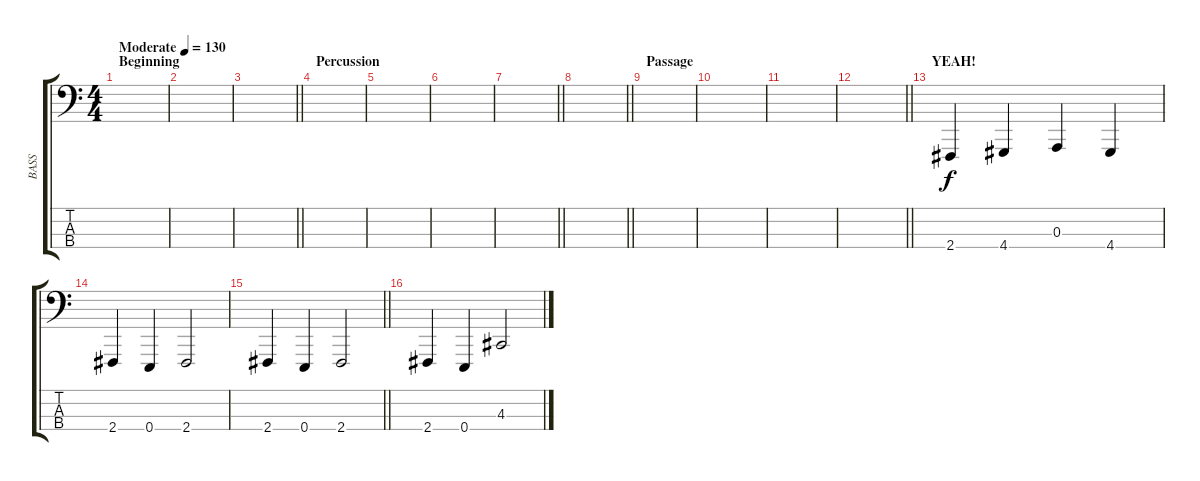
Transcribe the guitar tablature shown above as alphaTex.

\track ("BASS" "BASS") {instrument lead1square}
\staff {score tabs}
\tuning (G2 D2 A1 E1) {hide}
\ts (4 4)
\section ("" "Beginning")
\tempo (130 "Moderate")
\clef f4
\ks c
|
|
\barLineRight lightlight
|
\section ("" "Percussion")
|
|
|
\barLineRight lightlight
|
\barLineRight lightlight
|
\section ("" "Passage")
|
|
|
\barLineRight lightlight
|
\section ("" "YEAH!")
2.4.4 4.4.4 0.3.4 4.4.4 |
2.4.4 0.4.4 2.4.2 |
\barLineRight lightlight
2.4.4 0.4.4 2.4.2 |
2.4.4 0.4.4 4.3.2
